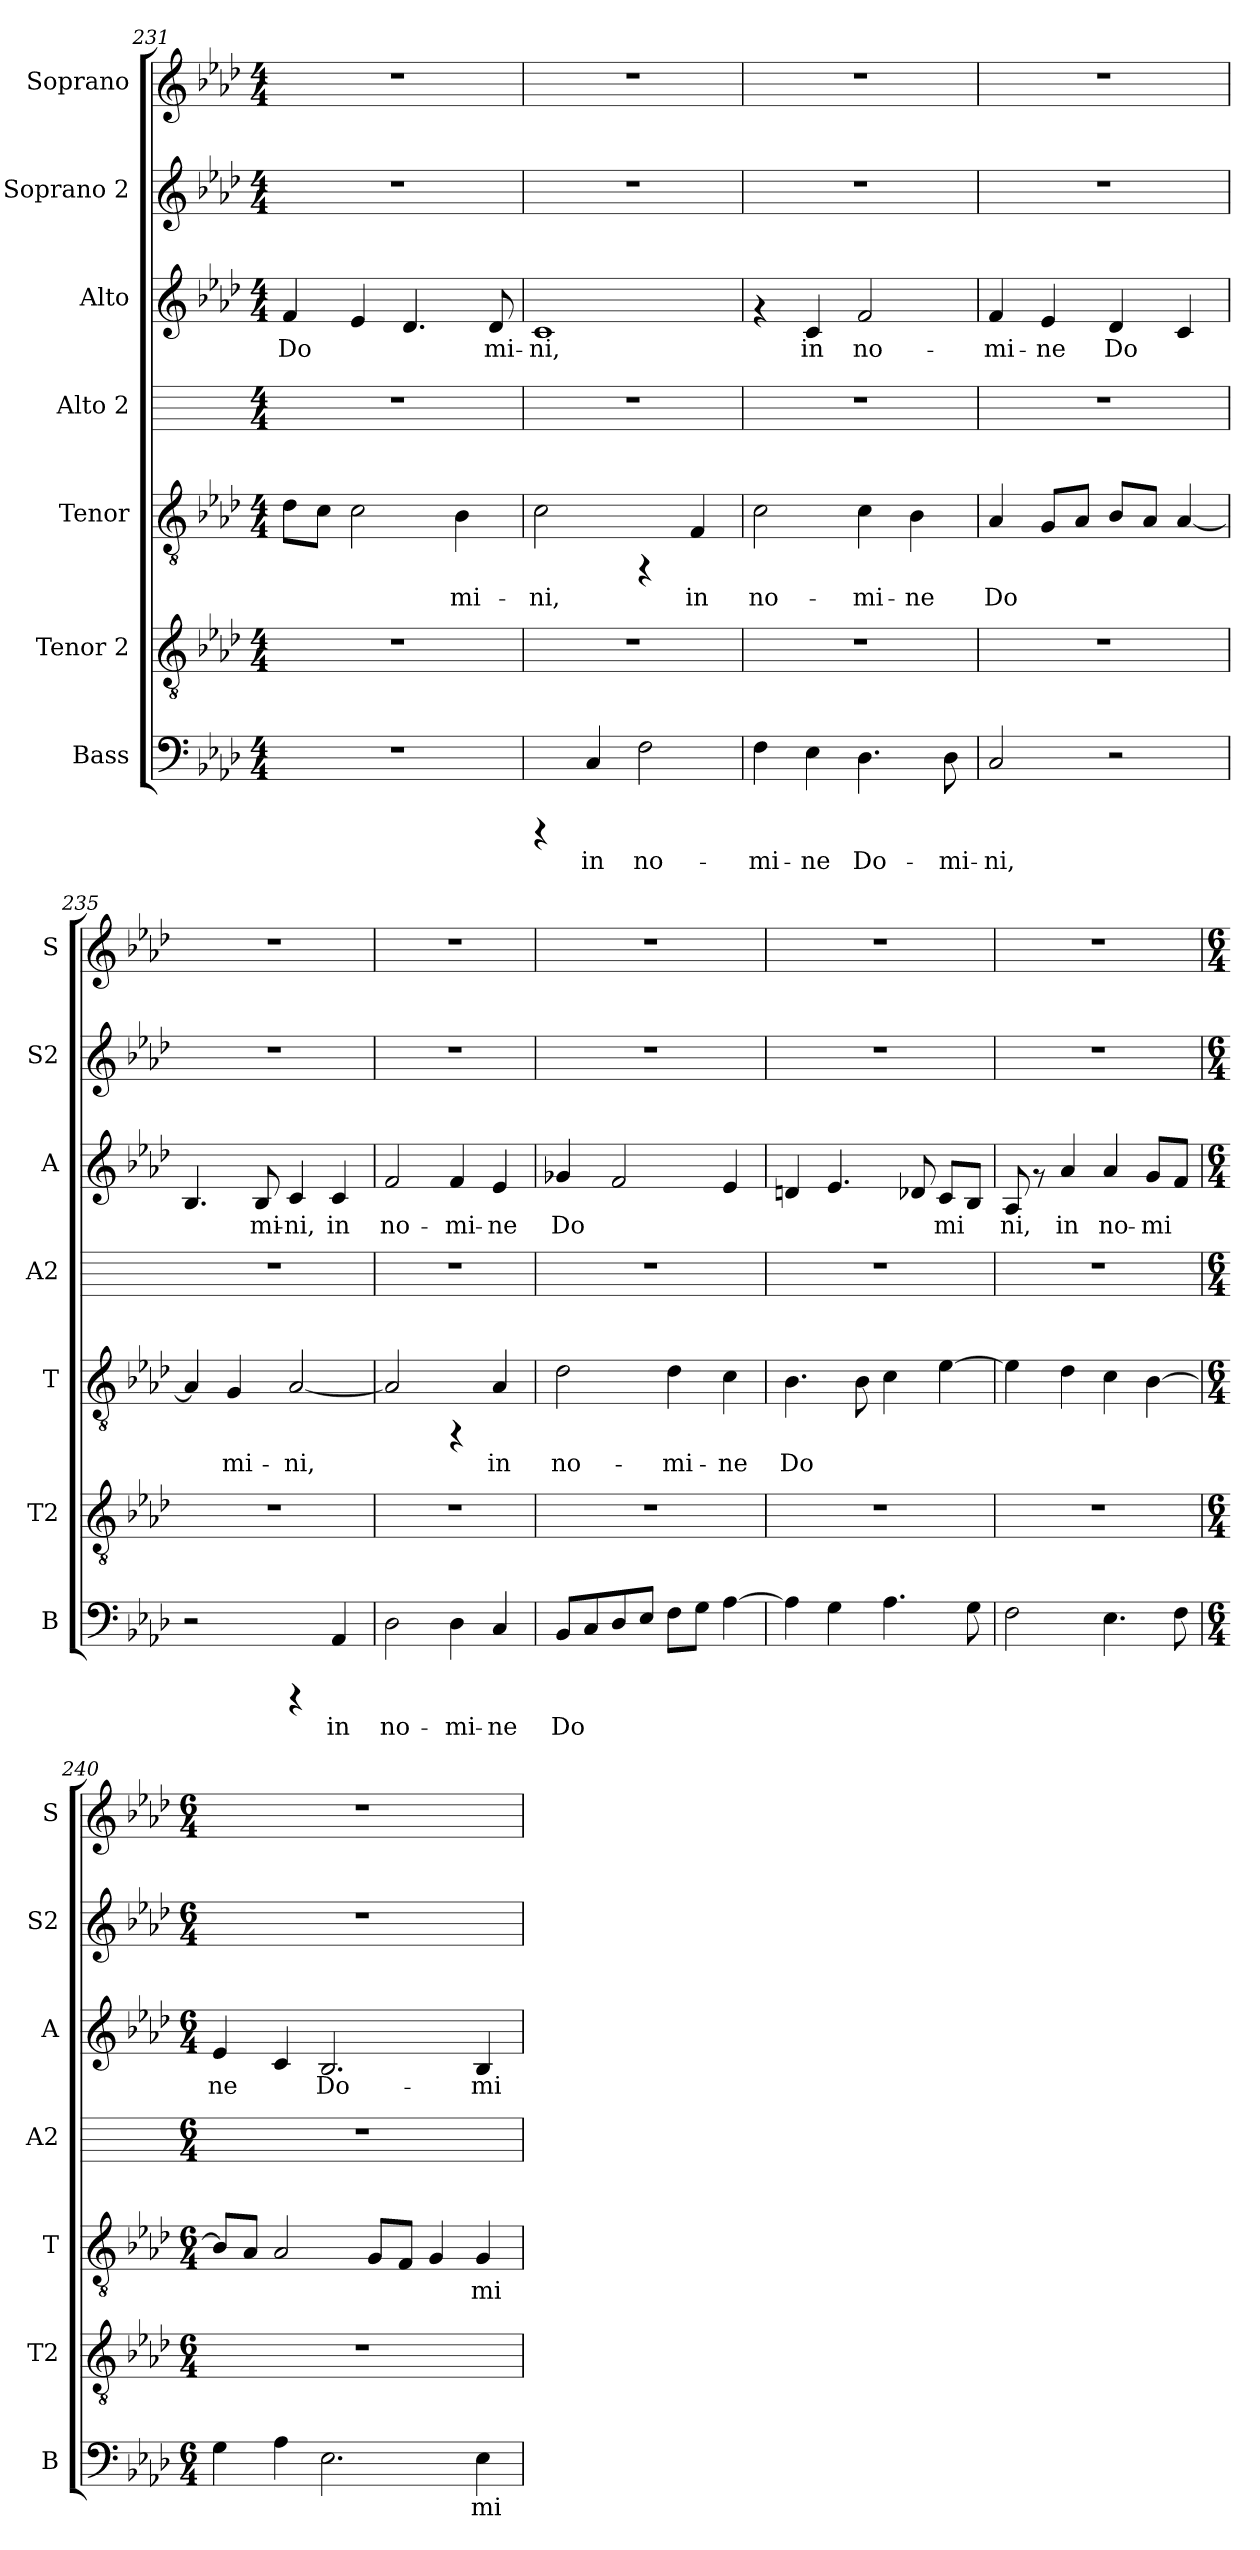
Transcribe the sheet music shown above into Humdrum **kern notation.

**kern	**text	**kern	**kern	**text	**kern	**kern	**text	**kern	**kern
*part7	*part7	*part6	*part5	*part5	*part4	*part3	*part3	*part2	*part1
*staff7	*staff7	*staff6	*staff5	*staff5	*staff4	*staff3	*staff3	*staff2	*staff1
*I"Bass	*	*I"Tenor 2	*I"Tenor	*	*I"Alto 2	*I"Alto	*	*I"Soprano 2	*I"Soprano
*I'B	*	*I'T2	*I'T	*	*I'A2	*I'A	*	*I'S2	*I'S
*clefF4	*	*clefGv2	*clefGv2	*	*	*clefG2	*	*clefG2	*clefG2
*k[b-e-a-d-]	*	*k[b-e-a-d-]	*k[b-e-a-d-]	*	*k[]	*k[b-e-a-d-]	*	*k[b-e-a-d-]	*k[b-e-a-d-]
*A-:	*	*A-:	*A-:	*	*C:	*A-:	*	*A-:	*A-:
*M4/4	*	*M4/4	*M4/4	*	*M4/4	*M4/4	*	*M4/4	*M4/4
=231	=231	=231	=231	=231	=231	=231	=231	=231	=231
!	!	!	!	!LO:LY:b:cj	!	!	!LO:LY:b:cj	!	!
1r	.	1r	8d-\L	--	1r	4f/	Do-	1r	1r
!	!	!	!	!LO:LY:b:cj	!	!	!	!	!
.	.	.	8c\J	--	.	.	.	.	.
!	!	!	!	!LO:LY:b:cj	!	!	!LO:LY:b:cj	!	!
.	.	.	2c\	--	.	4e-/	--	.	.
!	!	!	!	!	!	!	!LO:LY:b:cj	!	!
.	.	.	.	.	.	4.d-/	--	.	.
!	!	!	!	!LO:LY:b:cj	!	!	!	!	!
.	.	.	4B-\	-mi-	.	.	.	.	.
!	!	!	!	!	!	!	!LO:LY:b:cj	!	!
.	.	.	.	.	.	8d-/	-mi-	.	.
=232	=232	=232	=232	=232	=232	=232	=232	=232	=232
!	!	!	!	!LO:LY:b:cj	!	!	!LO:LY:b:cj	!	!
4rCCC	.	1r	2c\	-ni,	1r	1c	-ni,	1r	1r
!	!LO:LY:b:cj	!	!	!	!	!	!	!	!
4C/	in	.	.	.	.	.	.	.	.
!	!LO:LY:b:cj	!	!	!	!	!	!	!	!
2F\	no-	.	4rFF	.	.	.	.	.	.
!	!	!	!	!LO:LY:b:cj	!	!	!	!	!
.	.	.	4F/	in	.	.	.	.	.
!!LO:LB:g=z
=233	=233	=233	=233	=233	=233	=233	=233	=233	=233
!	!LO:LY:b:cj	!	!	!LO:LY:b:cj	!	!	!	!	!
4F\	-mi-	1r	2c\	no-	1r	4rf	.	1r	1r
!	!LO:LY:b:cj	!	!	!	!	!	!LO:LY:b:cj	!	!
4E-\	-ne	.	.	.	.	4c/	in	.	.
!	!LO:LY:b:cj	!	!	!LO:LY:b:cj	!	!	!LO:LY:b:cj	!	!
4.D-\	Do-	.	4c\	-mi-	.	2f/	no-	.	.
!	!	!	!	!LO:LY:b:cj	!	!	!	!	!
.	.	.	4B-\	-ne	.	.	.	.	.
!	!LO:LY:b:cj	!	!	!	!	!	!	!	!
8D-\	-mi-	.	.	.	.	.	.	.	.
=234	=234	=234	=234	=234	=234	=234	=234	=234	=234
!	!LO:LY:b:cj	!	!	!LO:LY:b:cj	!	!	!LO:LY:b:cj	!	!
2C/	-ni,	1r	4A-/	Do-	1r	4f/	-mi-	1r	1r
!	!	!	!	!LO:LY:b:cj	!	!	!LO:LY:b:cj	!	!
.	.	.	8G/L	--	.	4e-/	-ne	.	.
!	!	!	!	!LO:LY:b:cj	!	!	!	!	!
.	.	.	8A-/J	--	.	.	.	.	.
!	!	!	!	!LO:LY:b:cj	!	!	!LO:LY:b:cj	!	!
2r	.	.	8B-/L	--	.	4d-/	Do-	.	.
!	!	!	!	!LO:LY:b:cj	!	!	!	!	!
.	.	.	8A-/J	--	.	.	.	.	.
!	!	!	!	!LO:LY:b:cj	!	!	!LO:LY:b:cj	!	!
.	.	.	[<4A-/	--	.	4c/	--	.	.
=235	=235	=235	=235	=235	=235	=235	=235	=235	=235
!	!	!	!	!LO:LY:b:cj	!	!	!LO:LY:b:cj	!	!
2r	.	1r	4A-/]	--	1r	4.B-/	--	1r	1r
!	!	!	!	!LO:LY:b:cj	!	!	!	!	!
.	.	.	4G/	-mi-	.	.	.	.	.
!	!	!	!	!	!	!	!LO:LY:b:cj	!	!
.	.	.	.	.	.	8B-/	-mi-	.	.
!	!	!	!	!LO:LY:b:cj	!	!	!LO:LY:b:cj	!	!
4rCCC	.	.	[<2A-/	-ni,	.	4c/	-ni,	.	.
!	!LO:LY:b:cj	!	!	!	!	!	!LO:LY:b:cj	!	!
4AA-/	in	.	.	.	.	4c/	in	.	.
=236	=236	=236	=236	=236	=236	=236	=236	=236	=236
!	!LO:LY:b:cj	!	!	!LO:LY:b:cj	!	!	!LO:LY:b:cj	!	!
2D-\	no-	1r	2A-/]	.	1r	2f/	no-	1r	1r
!	!LO:LY:b:cj	!	!	!	!	!	!LO:LY:b:cj	!	!
4D-\	-mi-	.	4rFF	.	.	4f/	-mi-	.	.
!	!LO:LY:b:cj	!	!	!LO:LY:b:cj	!	!	!LO:LY:b:cj	!	!
4C/	-ne	.	4A-/	in	.	4e-/	-ne	.	.
=237	=237	=237	=237	=237	=237	=237	=237	=237	=237
!	!LO:LY:b:cj	!	!	!LO:LY:b:cj	!	!	!LO:LY:b:cj	!	!
8BB-/L	Do-	1r	2d-\	no-	1r	4g-X/	Do-	1r	1r
!	!LO:LY:b:cj	!	!	!	!	!	!	!	!
8C/	--	.	.	.	.	.	.	.	.
!	!LO:LY:b:cj	!	!	!	!	!	!LO:LY:b:cj	!	!
8D-/	--	.	.	.	.	2f/	--	.	.
!	!LO:LY:b:cj	!	!	!	!	!	!	!	!
8E-/J	--	.	.	.	.	.	.	.	.
!	!LO:LY:b:cj	!	!	!LO:LY:b:cj	!	!	!	!	!
8F\L	--	.	4d-\	-mi-	.	.	.	.	.
!	!LO:LY:b:cj	!	!	!	!	!	!	!	!
8G\J	--	.	.	.	.	.	.	.	.
!	!LO:LY:b:cj	!	!	!LO:LY:b:cj	!	!	!LO:LY:b:cj	!	!
[>4A-\	--	.	4c\	-ne	.	4e-/	--	.	.
=238	=238	=238	=238	=238	=238	=238	=238	=238	=238
!	!LO:LY:b:cj	!	!	!LO:LY:b:cj	!	!	!LO:LY:b:cj	!	!
4A-\]	--	1r	4.B-\	Do-	1r	4dn/	--	1r	1r
!	!LO:LY:b:cj	!	!	!	!	!	!LO:LY:b:cj	!	!
4G\	--	.	.	.	.	4.e-/	--	.	.
!	!	!	!	!LO:LY:b:cj	!	!	!	!	!
.	.	.	8B-\	--	.	.	.	.	.
!	!LO:LY:b:cj	!	!	!LO:LY:b:cj	!	!	!	!	!
4.A-\	--	.	4c\	--	.	.	.	.	.
!	!	!	!	!	!	!	!LO:LY:b:cj	!	!
.	.	.	.	.	.	8d-X/	--	.	.
!	!	!	!	!LO:LY:b:cj	!	!	!LO:LY:b:cj	!	!
.	.	.	[>4e-\	--	.	8c/L	-mi-	.	.
!	!LO:LY:b:cj	!	!	!	!	!	!LO:LY:b:cj	!	!
8G\	--	.	.	.	.	8B-/J	--	.	.
!!LO:PB:g=z
=239	=239	=239	=239	=239	=239	=239	=239	=239	=239
!	!LO:LY:b:cj	!	!	!LO:LY:b:cj	!	!	!LO:LY:b:cj	!	!
2F\	--	1r	4e-\]	--	1r	8A-/	-ni,	1r	1r
.	.	.	.	.	.	8rf	.	.	.
!	!	!	!	!LO:LY:b:cj	!	!	!LO:LY:b:cj	!	!
.	.	.	4d-\	--	.	4a-/	in	.	.
!	!LO:LY:b:cj	!	!	!LO:LY:b:cj	!	!	!LO:LY:b:cj	!	!
4.E-\	--	.	4c\	--	.	4a-/	no-	.	.
!	!	!	!	!LO:LY:b:cj	!	!	!LO:LY:b:cj	!	!
.	.	.	[>4B-\	--	.	8g/L	-mi-	.	.
!	!LO:LY:b:cj	!	!	!	!	!	!LO:LY:b:cj	!	!
8F\	--	.	.	.	.	8f/J	--	.	.
=240	=240	=240	=240	=240	=240	=240	=240	=240	=240
*M6/4	*	*M6/4	*M6/4	*	*M6/4	*M6/4	*	*M6/4	*M6/4
!	!LO:LY:b:cj	!	!	!LO:LY:b:cj	!	!	!LO:LY:b:cj	!	!
4G\	--	1.r	8B-/L]	--	1.r	4e-/	-ne	1.r	1.r
!	!	!	!	!LO:LY:b:cj	!	!	!	!	!
.	.	.	8A-/J	--	.	.	.	.	.
!	!LO:LY:b:cj	!	!	!LO:LY:b:cj	!	!	!LO:LY:b:cj	!	!
4A-\	--	.	2A-/	--	.	4c/	.	.	.
!	!LO:LY:b:cj	!	!	!	!	!	!LO:LY:b:cj	!	!
2.E-\	--	.	.	.	.	2.B-/	Do-	.	.
!	!	!	!	!LO:LY:b:cj	!	!	!	!	!
.	.	.	8G/L	--	.	.	.	.	.
!	!	!	!	!LO:LY:b:cj	!	!	!	!	!
.	.	.	8F/J	--	.	.	.	.	.
!	!	!	!	!LO:LY:b:cj	!	!	!	!	!
.	.	.	4G/	--	.	.	.	.	.
!	!LO:LY:b:cj	!	!	!LO:LY:b:cj	!	!	!LO:LY:b:cj	!	!
4E-\	-mi-	.	4G/	-mi-	.	4B-/	-mi-	.	.
=	=	=	=	=	=	=	=	=	=
*-	*-	*-	*-	*-	*-	*-	*-	*-	*-
